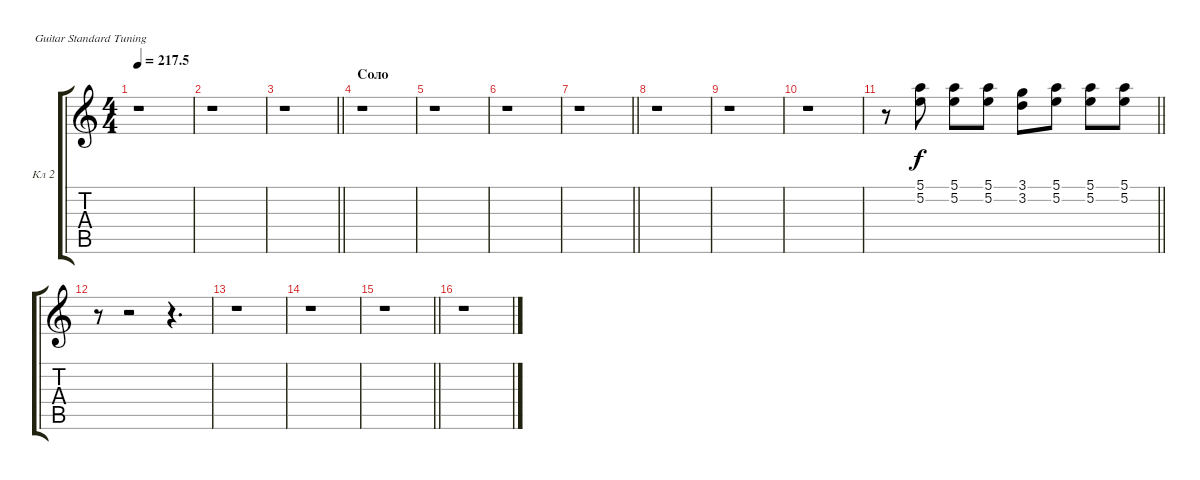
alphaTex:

\bracketExtendMode groupsimilarinstruments
\firstSystemTrackNameOrientation horizontal
\otherSystemsTrackNameOrientation horizontal
\track ("Клавиши II" "Кл 2") {instrument tuba}
\staff {score tabs}
\tuning (E4 B3 G3 D3 A2 E2)
\displaytranspose 12
\ts (4 4)
\tempo
217.5
\accidentals auto
\clef g2
\ottava regular
\simile none
\ks c
r.1{dy f} |
r.1 |
\barLineRight lightlight
r.1 |
\section ("" "Соло")
r.1 |
r.1 |
r.1 |
\barLineRight lightlight
r.1 |
r.1 |
r.1 |
r.1 |
\barLineRight lightlight
r.8 (5.1 5.2).8 (5.1 5.2).8 (5.1 5.2).8 (3.1 3.2).8 (5.1 5.2).8 (5.1 5.2).8 (5.1 5.2).8 |
r.8 r.2 r.4{d} |
r.1 |
r.1 |
\barLineRight lightlight
r.1 |
r.1
